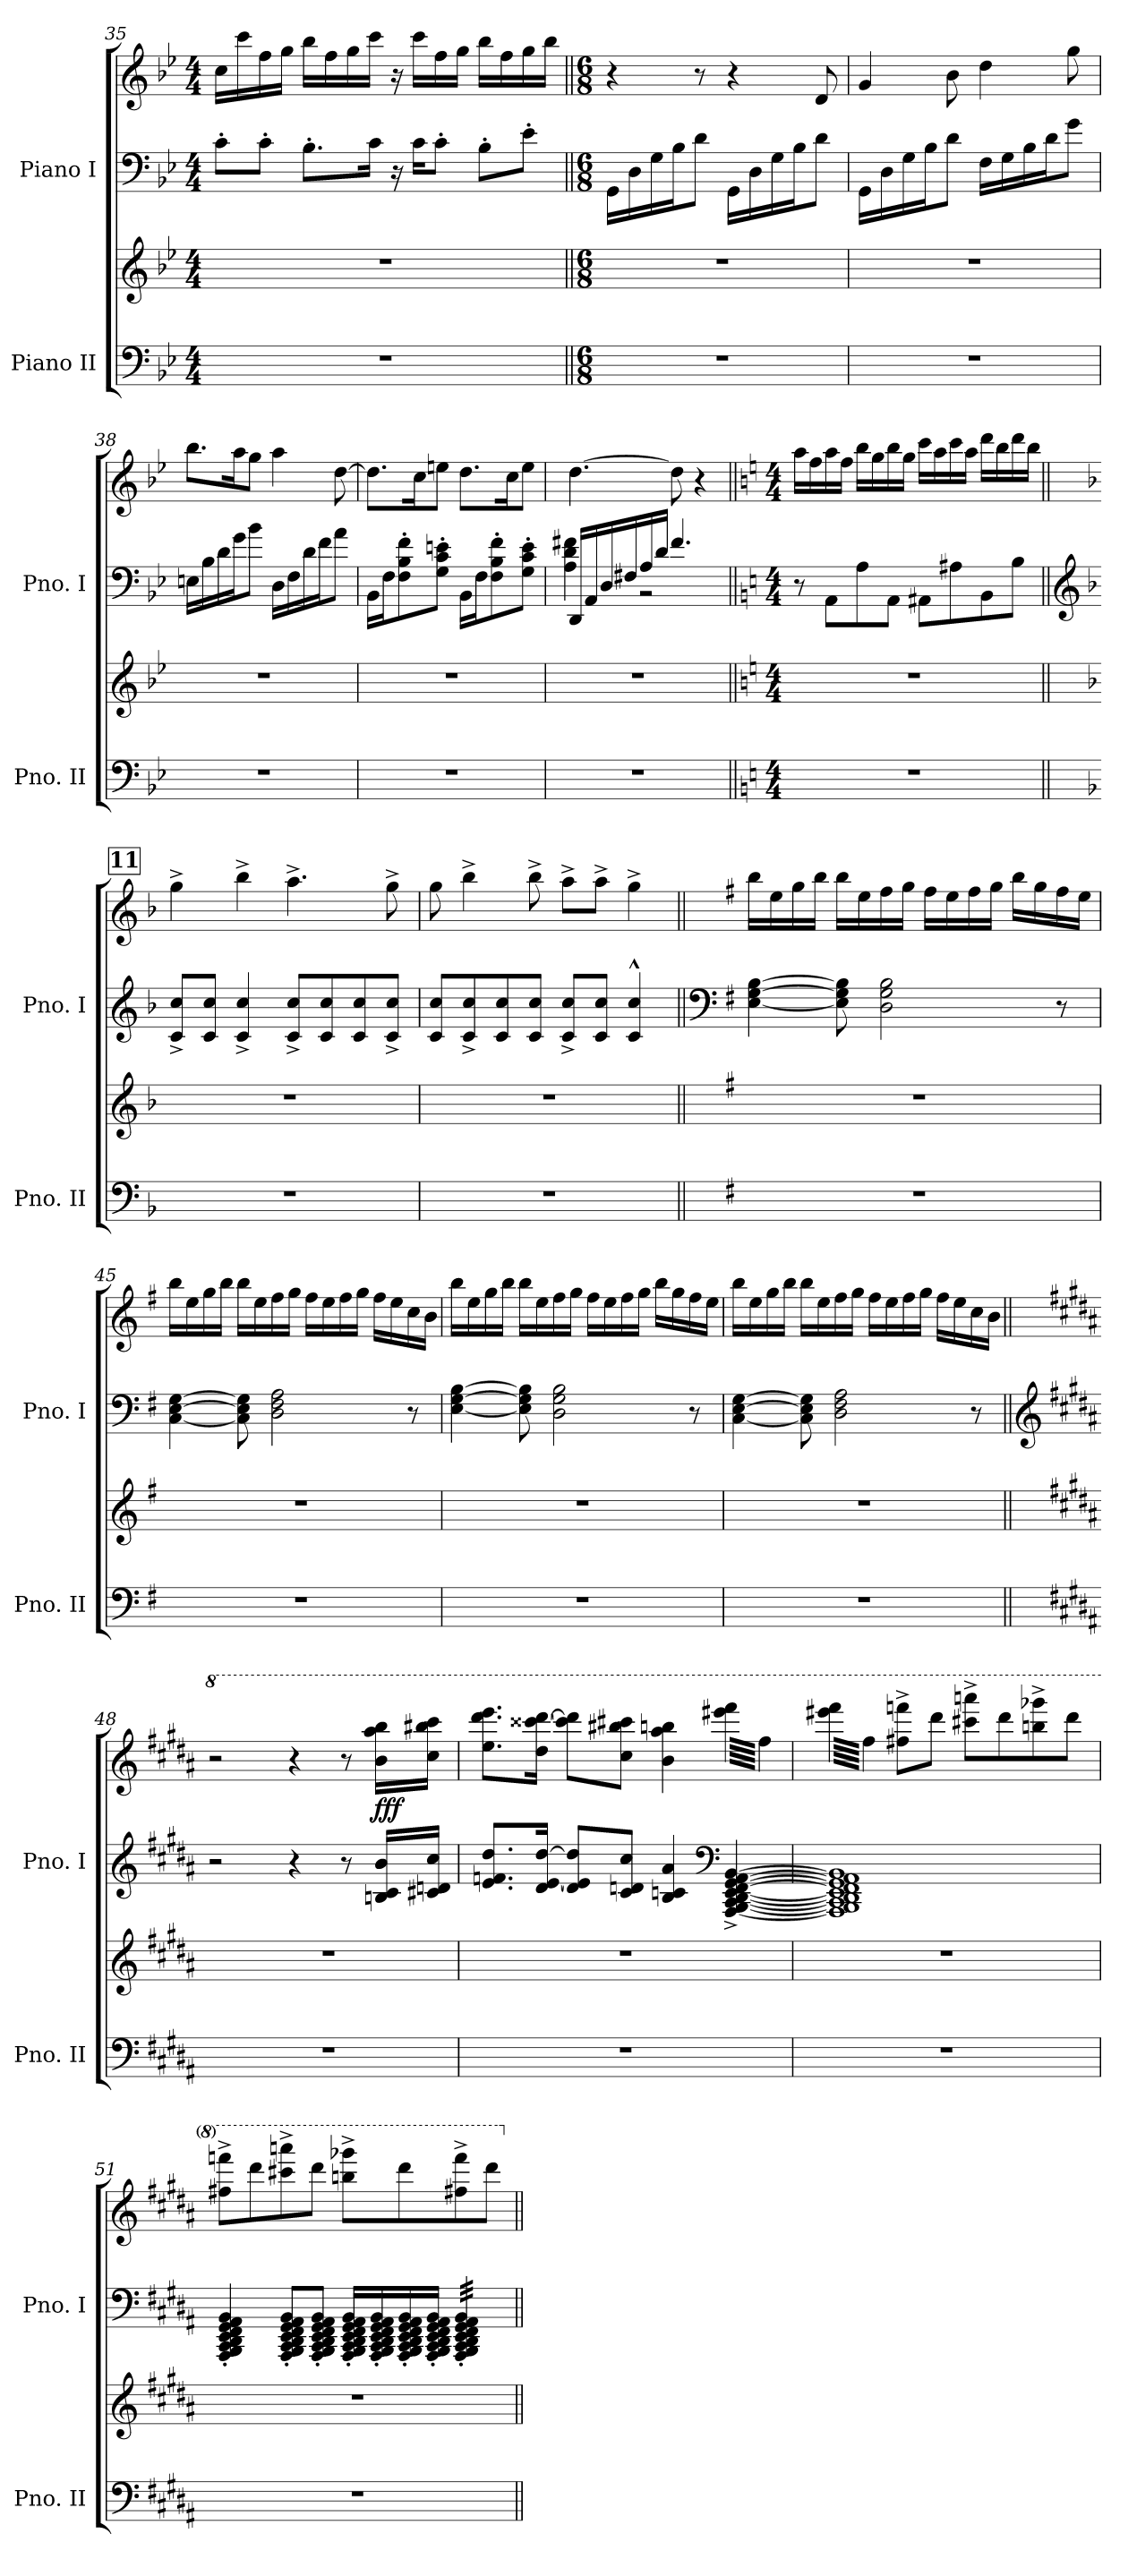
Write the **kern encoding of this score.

**kern	**kern	**kern	**kern	**dynam
*part2	*part2	*part1	*part1	*part1
*staff4	*staff3	*staff2	*staff1	*staff1/2
*I"Piano II	*	*I"Piano I	*	*
*I'Pno. II	*	*I'Pno. I	*	*
*clefF4	*clefG2	*clefF4	*clefG2	*
*k[b-e-]	*k[b-e-]	*k[b-e-]	*k[b-e-]	*
*M4/4	*M4/4	*M4/4	*M4/4	*
=35	=35	=35	=35	=35
1r	1r	8c'\L	16cc\LL	.
.	.	.	16ccc\	.
.	.	8c'\J	16ff\	.
.	.	.	16gg\JJ	.
.	.	8.B-'\L	16bb-\LL	.
.	.	.	16ff\	.
.	.	.	16gg\	.
.	.	16c\Jk	16ccc\JJ	.
.	.	16r	16r	.
.	.	16c\KL	16ccc\LL	.
.	.	8c'\J	16ff\	.
.	.	.	16gg\JJ	.
.	.	8B-'\L	16bb-\LL	.
.	.	.	16ff\	.
.	.	8e-'\J	16gg\	.
.	.	.	16bb-Z\JJ	.
=36||	=36||	=36||	=36||	=36||
!!LO:REH:place=s1:a:B:fs=14:t=9
*M6/8	*M6/8	*M6/8	*M6/8	*
*	*	*	*MM81	*
2.r	2.r	16GG\LL	4r	.
.	.	16D\	.	.
.	.	16G\	.	.
.	.	16B-\J	.	.
.	.	8d\J	8r	.
.	.	16GG\LL	4r	.
.	.	16D\	.	.
.	.	16G\	.	.
.	.	16B-\J	.	.
.	.	8d\J	8d/	.
=37	=37	=37	=37	=37
2.r	2.r	16GG\LL	4g/	.
.	.	16D\	.	.
.	.	16G\	.	.
.	.	16B-\J	.	.
.	.	8d\J	8b-\	.
.	.	16F\LL	4dd\	.
.	.	16G\	.	.
.	.	16B-\	.	.
.	.	16d\J	.	.
.	.	8g\J	8gg\	.
!!LO:PB:g=z
=38	=38	=38	=38	=38
2.r	2.r	16En\LL	8.bb-\L	.
.	.	16B-\	.	.
.	.	16d\	.	.
.	.	16g\J	16aa\K	.
.	.	8b-\J	8gg\J	.
.	.	16D\LL	4aa\	.
.	.	16F\	.	.
.	.	16d\	.	.
.	.	16f\J	.	.
.	.	8a\J	[8dd\	.
=39	=39	=39	=39	=39
2.r	2.r	16BB-\LL	8.dd\L]	.
.	.	16F\J	.	.
.	.	8F\' 8B-\' 8f\'	.	.
.	.	.	16cc\K	.
.	.	8G\' 8c\' 8en\'J	8een\J	.
.	.	16BB-\LL	8.dd\L	.
.	.	16F\J	.	.
.	.	8F\' 8B-\' 8f\'	.	.
.	.	.	16cc\K	.
.	.	8G\' 8c\' 8e\'J	8ee\J	.
=40	=40	=40	=40	=40
*	*	*^	*	*
2.r	2.r	16DD/LL	4A\ 4d\ 4f#X\	[4.dd\	.
.	.	16AA/	.	.	.
.	.	16D/	.	.	.
.	.	16F#X/	.	.	.
.	.	16A/	2r	.	.
.	.	16d/JJ	.	.	.
.	.	4.f#/	.	8dd\]	.
.	.	.	.	4r	.
*	*	*v	*v	*	*
=41||	=41||	=41||	=41||	=41||
!!LO:REH:place=s1:a:B:fs=14:t=10
*k[]	*k[]	*k[]	*k[]	*
*M4/4	*M4/4	*M4/4	*M4/4	*
*	*	*	*MM150	*
1r	1r	8r	16aa\LL	.
.	.	.	16ff\	.
.	.	8AA\L	16aa\	.
.	.	.	16ff\JJ	.
.	.	8A\	16bb\LL	.
.	.	.	16gg\	.
.	.	8AA\J	16bb\	.
.	.	.	16gg\JJ	.
.	.	8AA#X\L	16ccc\LL	.
.	.	.	16aa\	.
.	.	8A#X\	16ccc\	.
.	.	.	16aa\JJ	.
.	.	8BB\	16ddd\LL	.
.	.	.	16bb\	.
.	.	8B\J	16ddd\	.
.	.	.	16bbZ\JJ	.
!!LO:LB:g=z
!!LO:REH:place=s1:a:B:fs=14:t=11
=42||	=42||	=42||	=42||	=42||
*	*	*clefG2	*	*
*k[b-]	*k[b-]	*k[b-]	*k[b-]	*
1r	1r	8c/^ 8cc/^L	4gg^\	.
.	.	8c/ 8cc/J	.	.
.	.	4c/^ 4cc/^	4bb-^\	.
.	.	8c/^ 8cc/^L	4.aa^\	.
.	.	8c/ 8cc/	.	.
.	.	8c/ 8cc/	.	.
.	.	8c/^ 8cc/^J	8gg^\	.
=43	=43	=43	=43	=43
1r	1r	8c/ 8cc/L	8gg\	.
.	.	8c/^ 8cc/^	4bb-^\	.
.	.	8c/ 8cc/	.	.
.	.	8c/ 8cc/J	8bb-^\	.
.	.	8c/^ 8cc/^L	8aa^\L	.
.	.	8c/ 8cc/J	8aa^\J	.
.	.	4c/^^ 4cc/^^	4gg^Z\	.
=44||	=44||	=44||	=44||	=44||
!!LO:REH:place=s1:a:B:fs=14:t=12
*	*	*clefF4	*	*
*k[f#]	*k[f#]	*k[f#]	*k[f#]	*
*	*	*	*MM75	*
1r	1r	[4E\ [4G\ [4B\	16bb\LL	.
.	.	.	16ee\	.
.	.	.	16gg\	.
.	.	.	16bb\JJ	.
.	.	8E\] 8G\] 8B\]	16bb\LL	.
.	.	.	16ee\	.
.	.	2D\ 2G\ 2B\	16ff#\	.
.	.	.	16gg\JJ	.
.	.	.	16ff#\LL	.
.	.	.	16ee\	.
.	.	.	16ff#\	.
.	.	.	16gg\JJ	.
.	.	.	16bb\LL	.
.	.	.	16gg\	.
.	.	8r	16ff#\	.
.	.	.	16ee\JJ	.
=45	=45	=45	=45	=45
1r	1r	[4C\ [4E\ [4G\	16bb\LL	.
.	.	.	16ee\	.
.	.	.	16gg\	.
.	.	.	16bb\JJ	.
.	.	8C\] 8E\] 8G\]	16bb\LL	.
.	.	.	16ee\	.
.	.	2D\ 2F#\ 2A\	16ff#\	.
.	.	.	16gg\JJ	.
.	.	.	16ff#\LL	.
.	.	.	16ee\	.
.	.	.	16ff#\	.
.	.	.	16gg\JJ	.
.	.	.	16ff#\LL	.
.	.	.	16ee\	.
.	.	8r	16cc\	.
.	.	.	16b\JJ	.
!!LO:LB:g=z
=46	=46	=46	=46	=46
1r	1r	[4E\ [4G\ [4B\	16bb\LL	.
.	.	.	16ee\	.
.	.	.	16gg\	.
.	.	.	16bb\JJ	.
.	.	8E\] 8G\] 8B\]	16bb\LL	.
.	.	.	16ee\	.
.	.	2D\ 2G\ 2B\	16ff#\	.
.	.	.	16gg\JJ	.
.	.	.	16ff#\LL	.
.	.	.	16ee\	.
.	.	.	16ff#\	.
.	.	.	16gg\JJ	.
.	.	.	16bb\LL	.
.	.	.	16gg\	.
.	.	8r	16ff#\	.
.	.	.	16ee\JJ	.
=47	=47	=47	=47	=47
1r	1r	[4C\ [4E\ [4G\	16bb\LL	.
.	.	.	16ee\	.
.	.	.	16gg\	.
.	.	.	16bb\JJ	.
.	.	8C\] 8E\] 8G\]	16bb\LL	.
.	.	.	16ee\	.
.	.	2D\ 2F#\ 2A\	16ff#\	.
.	.	.	16gg\JJ	.
.	.	.	16ff#\LL	.
.	.	.	16ee\	.
.	.	.	16ff#\	.
.	.	.	16gg\JJ	.
.	.	.	16ff#\LL	.
.	.	.	16ee\	.
.	.	8r	16cc\	.
.	.	.	16bZ\JJ	.
=48||	=48||	=48||	=48||	=48||
!!LO:REH:place=s1:a:B:fs=14:t=13
*	*	*clefG2	*	*
*k[f#c#g#d#a#]	*k[f#c#g#d#a#]	*k[f#c#g#d#a#]	*k[f#c#g#d#a#]	*
*	*	*	*8va	*
*	*	*	*MM120	*
1r	1r	2r	2r	.
.	.	4r	4r	.
.	.	8r	8r	.
!	!	!	!	!LO:DY:b
.	.	16Bn/ 16c#/ 16b/LL	16bb\ 16aaa#\ 16bbb\LL	fff
.	.	16c#X/ 16dn/ 16cc#/JJ	16ccc#\ 16bbb#X\ 16cccc#\JJ	.
!!LO:PB:g=z
=49	=49	=49	=49	=49
1r	1r	8.e/ 8.fn/ 8.dd#/L	8.eee\ 8.dddd#\ 8.eeee\L	.
.	.	16d#/ [16e/ [16dd#/Jk	16ddd#\ [16cccc##X\ [16dddd#\Jk	.
.	.	8d#/ 8e/] 8dd#/]L	8cccc##\] 8dddd#\]L	.
.	.	8c#/ 8dn/ 8cc#/J	8ccc#\ 8bbb#X\ 8cccc#X\J	.
.	.	4B/ 4cn/ 4a#/	4bb\ 4aaa#\ 4bbbn\	.
*	*	*clefF4	*	*
*	*	*8ba	*	*
*	*	*	*tremolo	*
.	.	[4AAAA#/^ [4BBBB/^ [4CCC#/^ [4DDD#/^ [4EEE/^ [4FFF#/^ [4GGG#/^ [4AAA#/^ [4BBB/^	64eeee#X\ 64ffff#\LLLL	.
.	.	.	64fff#\	.
.	.	.	64eeee#X\ 64ffff#\	.
.	.	.	64fff#\	.
.	.	.	64eeee#X\ 64ffff#\	.
.	.	.	64fff#\	.
.	.	.	64eeee#X\ 64ffff#\	.
.	.	.	64fff#\	.
.	.	.	64eeee#X\ 64ffff#\	.
.	.	.	64fff#\	.
.	.	.	64eeee#X\ 64ffff#\	.
.	.	.	64fff#\	.
.	.	.	64eeee#X\ 64ffff#\	.
.	.	.	64fff#\	.
.	.	.	64eeee#X\ 64ffff#\	.
.	.	.	64fff#\JJJJ	.
=50	=50	=50	=50	=50
1r	1r	1AAAA#] 1BBBB] 1CCC#] 1DDD#] 1EEE] 1FFF#] 1GGG#] 1AAA#] 1BBB]	64eeee#X\ 64ffff#\LLLL	.
.	.	.	64fff#\	.
.	.	.	64eeee#X\ 64ffff#\	.
.	.	.	64fff#\	.
.	.	.	64eeee#X\ 64ffff#\	.
.	.	.	64fff#\	.
.	.	.	64eeee#X\ 64ffff#\	.
.	.	.	64fff#\	.
.	.	.	64eeee#X\ 64ffff#\	.
.	.	.	64fff#\	.
.	.	.	64eeee#X\ 64ffff#\	.
.	.	.	64fff#\	.
.	.	.	64eeee#X\ 64ffff#\	.
.	.	.	64fff#\	.
.	.	.	64eeee#X\ 64ffff#\	.
.	.	.	64fff#\JJJJ	.
*	*	*	*Xtremolo	*
.	.	.	8fff#X\^ 8ffffn\^L	.
.	.	.	.	.
.	.	.	.	.
.	.	.	.	.
.	.	.	.	.
.	.	.	.	.
.	.	.	.	.
.	.	.	.	.
.	.	.	8dddd#\J	.
.	.	.	8cccc#X\^ 8aaaan\^L	.
.	.	.	8dddd#\	.
.	.	.	8bbbn\^ 8gggg-X\^	.
.	.	.	8dddd#\J	.
=51	=51	=51	=51	=51
1r	1r	4AAAA#/' 4BBBB/' 4CCC#/' 4DDD#/' 4EEE/' 4FFF#/' 4GGG#/' 4AAA#/' 4BBB/'	8fff#X\^ 8ffffn\^L	.
.	.	.	8dddd#\	.
.	.	8AAAA#/' 8BBBB/' 8CCC#/' 8DDD#/' 8EEE/' 8FFF#/' 8GGG#/' 8AAA#/' 8BBB/'L	8cccc#X\^ 8aaaan\^	.
.	.	8AAAA#/' 8BBBB/' 8CCC#/' 8DDD#/' 8EEE/' 8FFF#/' 8GGG#/' 8AAA#/' 8BBB/'J	8dddd#\J	.
.	.	16AAAA#/' 16BBBB/' 16CCC#/' 16DDD#/' 16EEE/' 16FFF#/' 16GGG#/' 16AAA#/' 16BBB/'LL	8bbbn\^ 8gggg-X\^L	.
.	.	16AAAA#/' 16BBBB/' 16CCC#/' 16DDD#/' 16EEE/' 16FFF#/' 16GGG#/' 16AAA#/' 16BBB/'	.	.
.	.	16AAAA#/' 16BBBB/' 16CCC#/' 16DDD#/' 16EEE/' 16FFF#/' 16GGG#/' 16AAA#/' 16BBB/'	8dddd#\	.
.	.	16AAAA#/' 16BBBB/' 16CCC#/' 16DDD#/' 16EEE/' 16FFF#/' 16GGG#/' 16AAA#/' 16BBB/'JJ	.	.
*	*	*tremolo	*	*
.	.	32AAAA#/' 32BBBB/' 32CCC#/' 32DDD#/' 32EEE/' 32FFF#/' 32GGG#/' 32AAA#/' 32BBB/'LLL	8fff#X\^ 8ffff\^	.
.	.	32AAAA#/' 32BBBB/' 32CCC#/' 32DDD#/' 32EEE/' 32FFF#/' 32GGG#/' 32AAA#/' 32BBB/'	.	.
.	.	32AAAA#/' 32BBBB/' 32CCC#/' 32DDD#/' 32EEE/' 32FFF#/' 32GGG#/' 32AAA#/' 32BBB/'	.	.
.	.	32AAAA#/' 32BBBB/' 32CCC#/' 32DDD#/' 32EEE/' 32FFF#/' 32GGG#/' 32AAA#/' 32BBB/'	.	.
.	.	32AAAA#/' 32BBBB/' 32CCC#/' 32DDD#/' 32EEE/' 32FFF#/' 32GGG#/' 32AAA#/' 32BBB/'	8dddd#Z\J	.
.	.	32AAAA#/' 32BBBB/' 32CCC#/' 32DDD#/' 32EEE/' 32FFF#/' 32GGG#/' 32AAA#/' 32BBB/'	.	.
.	.	32AAAA#/' 32BBBB/' 32CCC#/' 32DDD#/' 32EEE/' 32FFF#/' 32GGG#/' 32AAA#/' 32BBB/'	.	.
.	.	32AAAA#/' 32BBBB/' 32CCC#/' 32DDD#/' 32EEE/' 32FFF#/' 32GGG#/' 32AAA#/' 32BBB/'JJJ	.	.
*	*	*Xtremolo	*	*
*	*	*X8ba	*	*
*	*	*	*X8va	*
=||	=||	=||	=||	=||
*-	*-	*-	*-	*-
